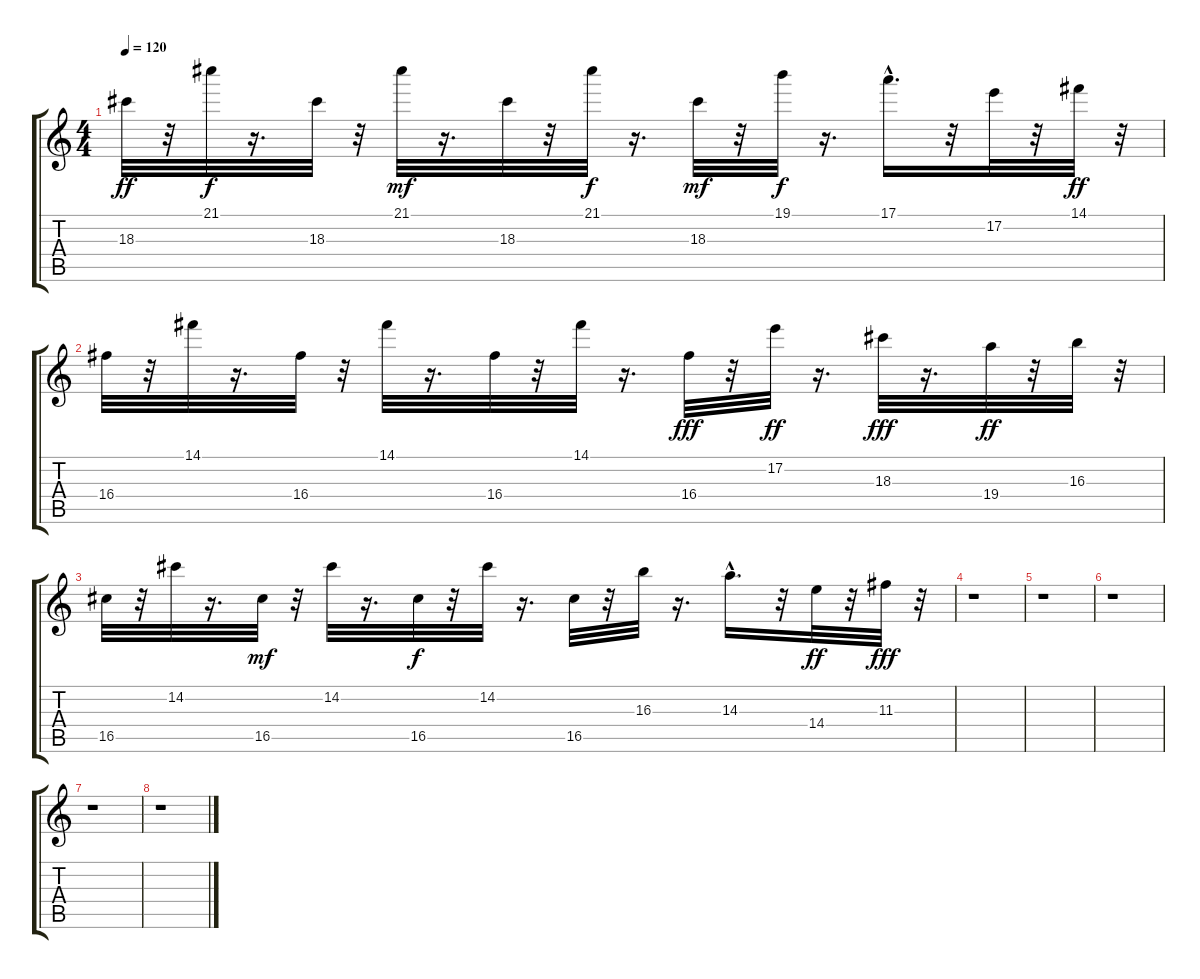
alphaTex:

\track "" {instrument electricguitarmuted}
\staff {score tabs}
\tuning (E4 B3 G3 D3 A2 E2) {hide}
\ts (4 4)
\tempo 120
\clef g2
\ks c
18.3.32{dy ff balance 0} r.32 21.1.32{dy f} r.16{d} 18.3.32 r.32 21.1.32{dy mf} r.16{d} 18.3.32 r.32 21.1.32{dy f} r.16{d} 18.3.32{dy mf} r.32 19.1.32{dy f} r.16{d} 17.1{hac}.16{d} r.32 17.2.32 r.32 14.1.32{dy ff} r.32 |
16.4.32{balance 16} r.32 14.1.32 r.16{d} 16.4.32 r.32 14.1.32 r.16{d} 16.4.32 r.32 14.1.32 r.16{d} 16.4.32{dy fff} r.32 17.2.32{dy ff} r.16{d} 18.3.32{dy fff} r.16{d} 19.4.32{dy ff} r.32 16.3.32 r.32 |
16.5.32{balance 0} r.32 14.2.32 r.16{d} 16.5.32{dy mf} r.32 14.2.32 r.16{d} 16.5.32{dy f} r.32 14.2.32 r.16{d} 16.5.32 r.32 16.3.32 r.16{d} 14.3{hac}.16{d} r.32 14.4.32{dy ff} r.32 11.3.32{dy fff} r.32 |
r.1 |
r.1 |
r.1 |
r.1 |
r.1
